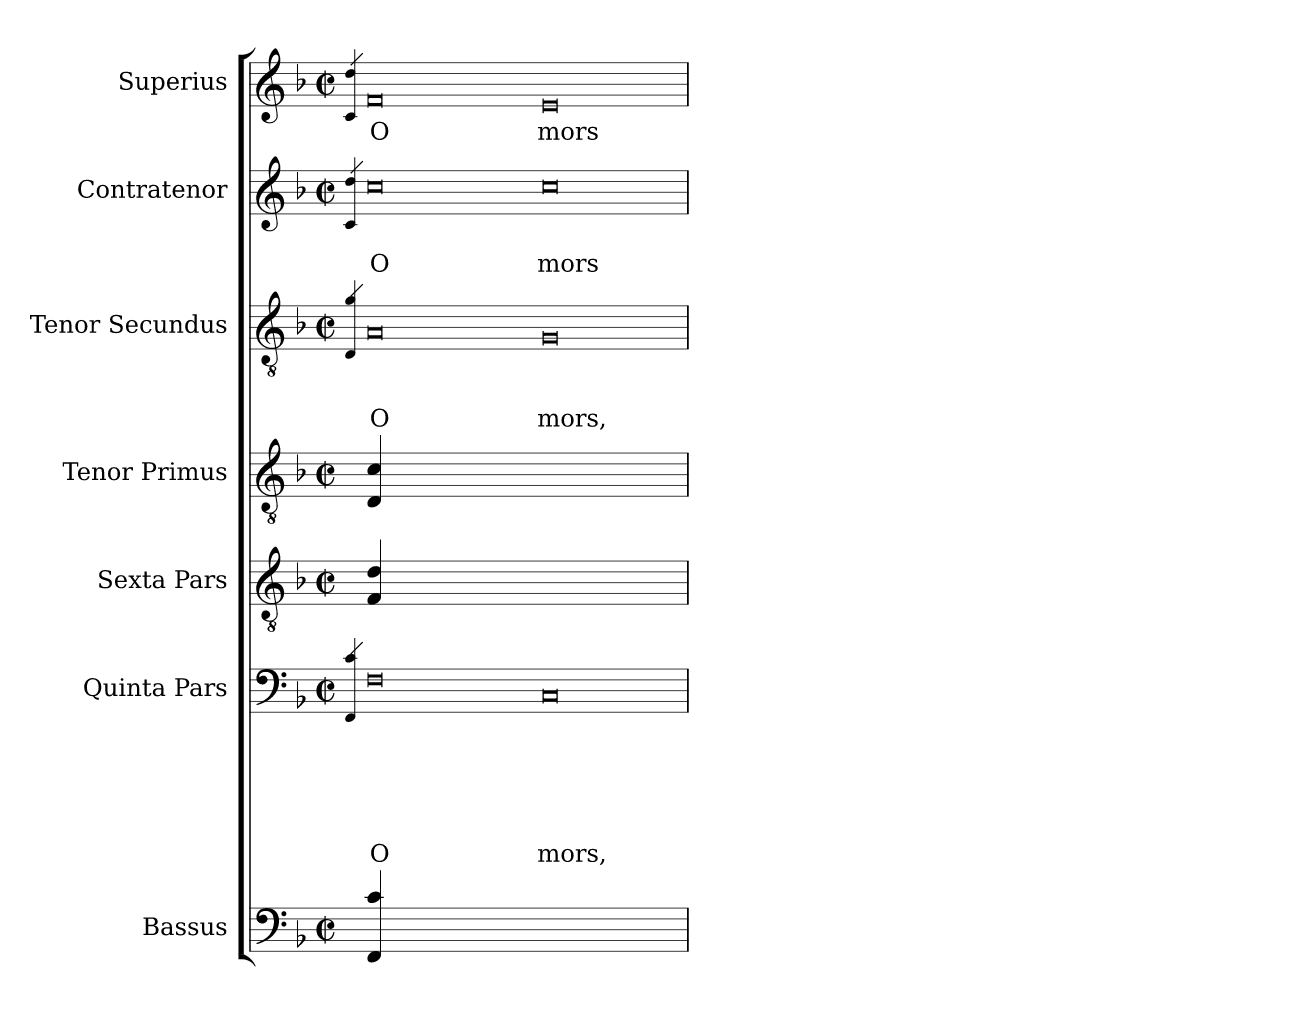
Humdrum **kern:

**kern	**kern	**text	**text	**text	**text	**text	**text	**kern	**kern	**kern	**text	**text	**text	**kern	**text	**text	**kern	**text
*part7	*part6	*part6	*part6	*part6	*part6	*part6	*part6	*part5	*part4	*part3	*part3	*part3	*part3	*part2	*part2	*part2	*part1	*part1
*staff7	*staff6	*staff6	*staff6	*staff6	*staff6	*staff6	*staff6	*staff5	*staff4	*staff3	*staff3	*staff3	*staff3	*staff2	*staff2	*staff2	*staff1	*staff1
*I"Bassus	*I"Quinta Pars	*	*	*	*	*	*	*I"Sexta Pars	*I"Tenor Primus	*I"Tenor Secundus	*	*	*	*I"Contratenor	*	*	*I"Superius	*
!!LO:PB:g=z
*clefF4	*clefF4	*	*	*	*	*	*	*clefGv2	*clefGv2	*clefGv2	*	*	*	*clefG2	*	*	*clefG2	*
*k[b-]	*k[b-]	*	*	*	*	*	*	*k[b-]	*k[b-]	*k[b-]	*	*	*	*k[b-]	*	*	*k[b-]	*
*F:	*F:	*	*	*	*	*	*	*F:	*F:	*F:	*	*	*	*F:	*	*	*F:	*
*M2/2	*M2/2	*	*	*	*	*	*	*M2/2	*M2/2	*M2/2	*	*	*	*M2/2	*	*	*M2/2	*
*met(c|)	*met(c|)	*	*	*	*	*	*	*met(c|)	*met(c|)	*met(c|)	*	*	*	*met(c|)	*	*	*met(c|)	*
=1	=1	=1	=1	=1	=1	=1	=1	=1	=1	=1	=1	=1	=1	=1	=1	=1	=1	=1
.	4qFF/ 4qc/	.	.	.	.	.	.	.	.	4qD/ 4qg/	.	.	.	4qc/ 4qdd/	.	.	4qc/ 4qdd/	.
!	!	!	!	!	!	!	!LO:LY:b	!	!	!	!	!	!LO:LY:b	!	!	!LO:LY:b	!	!LO:LY:b
4FF/ 4c/	0F	.	.	.	.	.	O	4F/< 4d/<	4D/ 4c/	0A	.	.	O	0cc	.	O	0f	O
4%15ryy	.	.	.	.	.	.	.	4%15ryy	4%15ryy	.	.	.	.	.	.	.	.	.
!	!	!	!	!	!	!	!LO:LY:b	!	!	!	!	!	!LO:LY:b	!	!	!LO:LY:b	!	!LO:LY:b
.	0C	.	.	.	.	.	mors,	.	.	0G	.	.	mors,	0cc	.	mors	0e	mors
=	=	=	=	=	=	=	=	=	=	=	=	=	=	=	=	=	=	=
*-	*-	*-	*-	*-	*-	*-	*-	*-	*-	*-	*-	*-	*-	*-	*-	*-	*-	*-
